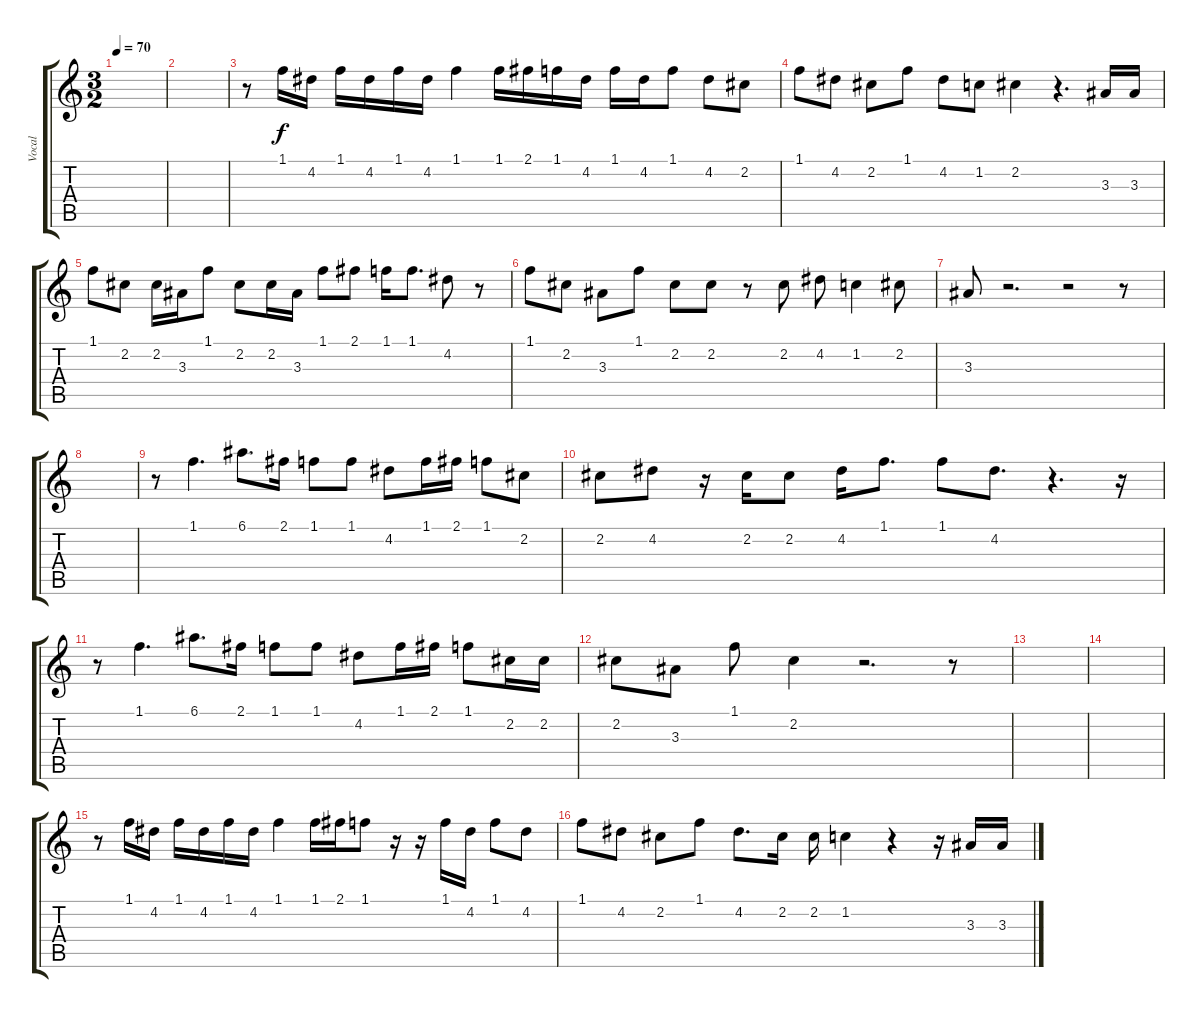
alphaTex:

\track ("Vocal" "Vocal") {instrument acousticguitarnylon}
\staff {score tabs}
\tuning (E4 B3 G3 D3 A2 E2) {hide}
\ts (3 2)
\tempo 70
\clef g2
\ks c
|
|
r.8 1.1.16 4.2.16 1.1.16 4.2.16 1.1.16 4.2.16 1.1.4 1.1.16 2.1.16 1.1.16 4.2.16 1.1.16 4.2.16 1.1.8 4.2.8 2.2.8 |
1.1.8 4.2.8 2.2.8 1.1.8 4.2.8 1.2.8 2.2.4 r.4{d} 3.3.16 3.3.16 |
1.1.8 2.2.8 2.2.16 3.3.16 1.1.8 2.2.8 2.2.16 3.3.16 1.1.8 2.1.8 1.1.16 1.1.8{d} 4.2.8 r.8 |
1.1.8 2.2.8 3.3.8 1.1.8 2.2.8 2.2.8 r.8 2.2.8 4.2.8 1.2.4 2.2.8 |
3.3.8 r.2{d} r.2 r.8 |
|
r.8 1.1.4{d} 6.1.8{d} 2.1.16 1.1.8 1.1.8 4.2.8 1.1.16 2.1.16 1.1.8 2.2.8 |
2.2.8 4.2.8 r.16 2.2.16 2.2.8 4.2.16 1.1.8{d} 1.1.8 4.2.8{d} r.4{d} r.16 |
r.8 1.1.4{d} 6.1.8{d} 2.1.16 1.1.8 1.1.8 4.2.8 1.1.16 2.1.16 1.1.8 2.2.16 2.2.16 |
2.2.8 3.3.8 1.1.8 2.2.4 r.2{d} r.8 |
|
|
r.8 1.1.16 4.2.16 1.1.16 4.2.16 1.1.16 4.2.16 1.1.4 1.1.16 2.1.16 1.1.8 r.16 r.16 1.1.16 4.2.16 1.1.8 4.2.8 |
1.1.8 4.2.8 2.2.8 1.1.8 4.2.8{d} 2.2.16 2.2.16 1.2.4 r.4 r.16 3.3.16 3.3.16
